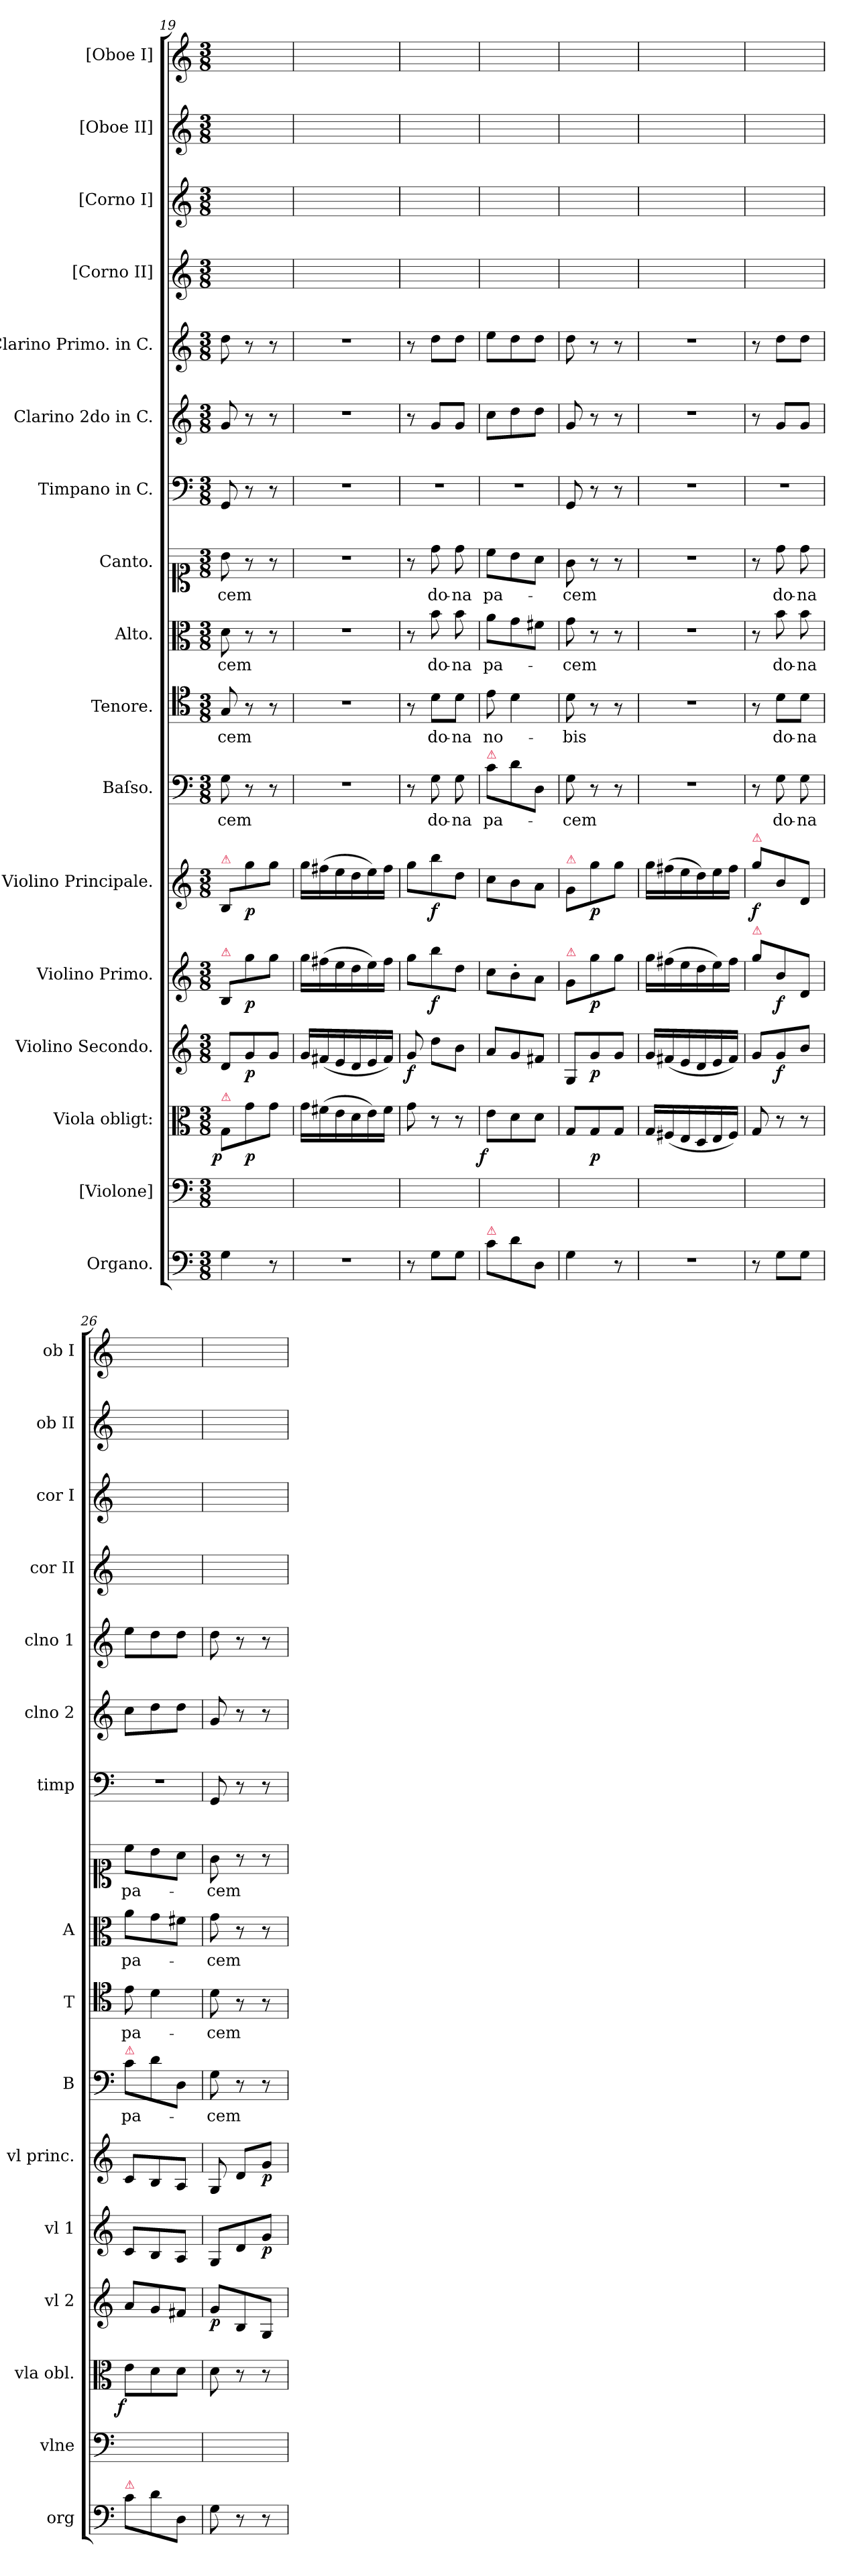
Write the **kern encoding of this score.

**kern	**kern	**kern	**dynam	**kern	**dynam	**kern	**dynam	**kern	**dynam	**kern	**text	**kern	**text	**kern	**text	**kern	**text	**kern	**kern	**kern	**kern	**kern	**kern	**kern
*part17	*part16	*part15	*part15	*part14	*part14	*part13	*part13	*part12	*part12	*part11	*part11	*part10	*part10	*part9	*part9	*part8	*part8	*part7	*part6	*part5	*part4	*part3	*part2	*part1
*staff17	*staff16	*staff15	*staff15	*staff14	*staff14	*staff13	*staff13	*staff12	*staff12	*staff11	*staff11	*staff10	*staff10	*staff9	*staff9	*staff8	*staff8	*staff7	*staff6	*staff5	*staff4	*staff3	*staff2	*staff1
*I"Organo.	*I"[Violone]	*I"Viola obligt:	*	*I"Violino Secondo.	*	*I"Violino Primo.	*	*I"Violino Principale.	*	*I"Baſso.	*	*I"Tenore.	*	*I"Alto.	*	*I"Canto.	*	*I"Timpano in C.	*I"Clarino 2do in C.	*I"Clarino Primo. in C.	*I"[Corno II]	*I"[Corno I]	*I"[Oboe II]	*I"[Oboe I]
*I'org	*I'vlne	*I'vla obl.	*	*I'vl 2	*	*I'vl 1	*	*I'vl princ.	*	*I'B	*	*I'T	*	*I'A	*	*	*	*I'timp	*I'clno 2	*I'clno 1	*I'cor II	*I'cor I	*I'ob II	*I'ob I
*clefF4	*clefF4	*clefC3	*	*clefG2	*	*clefG2	*	*clefG2	*	*clefF4	*	*clefC4	*	*clefC3	*	*clefC1	*	*clefF4	*clefG2	*clefG2	*clefG2	*clefG2	*clefG2	*clefG2
*k[]	*k[]	*k[]	*	*k[]	*	*k[]	*	*k[]	*	*k[]	*	*k[]	*	*k[]	*	*k[]	*	*k[]	*k[]	*k[]	*k[]	*k[]	*k[]	*k[]
*M3/8	*M3/8	*M3/8	*	*M3/8	*	*M3/8	*	*M3/8	*	*M3/8	*	*M3/8	*	*M3/8	*	*M3/8	*	*M3/8	*M3/8	*M3/8	*M3/8	*M3/8	*M3/8	*M3/8
=19	=19	=19	=19	=19	=19	=19	=19	=19	=19	=19	=19	=19	=19	=19	=19	=19	=19	=19	=19	=19	=19	=19	=19	=19
!	!	!	!	!	!	!	!	!LO:TX:a:color=crimson:t=⚠	!	!	!	!	!	!	!	!	!	!	!	!	!	!	!	!
!	!	!	!	!	!	!LO:TX:a:color=crimson:t=⚠	!	!	!	!	!	!	!	!	!	!	!	!	!	!	!	!	!	!
!	!	!LO:TX:a:color=crimson:t=⚠	!	!	!	!	!	!	!	!	!	!	!	!	!	!	!	!	!	!	!	!	!	!
!	!	!	!LO:DY:rj	!	!	!	!	!	!	!	!	!	!	!	!	!	!	!	!	!	!	!	!	!
4G\	4.ryy	8G/L	p	8d/L	.	8B/L	.	8B/L	.	8G\	-cem	8G/	-cem	8d\	cem	8b\	-cem	8GG/	8g/	8dd\	4.ryy	4.ryy	4.ryy	4.ryy
!	!	!	!	!	!	!	!LO:DY:b	!	!LO:DY:b	!	!	!	!	!	!	!	!	!	!	!	!	!	!	!
.	.	8g\	p	8g/	p	8gg\	p	8gg\	p	8r	.	8r	.	8r	.	8r	.	8r	8r	8r	.	.	.	.
8r	.	8g\J	.	8g/J	.	8gg\J	.	8gg\J	.	8r	.	8r	.	8r	.	8r	.	8r	8r	8r	.	.	.	.
=20	=20	=20	=20	=20	=20	=20	=20	=20	=20	=20	=20	=20	=20	=20	=20	=20	=20	=20	=20	=20	=20	=20	=20	=20
4.r	4.ryy	16g\LL	.	16g/LL	.	16gg\LL	.	16gg\LL	.	4.r	.	4.r	.	4.r	.	4.r	.	4.r	4.r	4.r	4.ryy	4.ryy	4.ryy	4.ryy
.	.	(16f#X\	.	(16f#X/	.	(16ff#X\	.	(16ff#X\	.	.	.	.	.	.	.	.	.	.	.	.	.	.	.	.
.	.	16e\	.	16e/	.	16ee\	.	16ee\	.	.	.	.	.	.	.	.	.	.	.	.	.	.	.	.
.	.	16d\	.	16d/	.	16dd\	.	16dd\	.	.	.	.	.	.	.	.	.	.	.	.	.	.	.	.
.	.	16e\)	.	16e/	.	16ee\)	.	16ee\)	.	.	.	.	.	.	.	.	.	.	.	.	.	.	.	.
.	.	16f#\JJ	.	16f#/JJ)	.	16ff#\JJ	.	16ff#\JJ	.	.	.	.	.	.	.	.	.	.	.	.	.	.	.	.
=21	=21	=21	=21	=21	=21	=21	=21	=21	=21	=21	=21	=21	=21	=21	=21	=21	=21	=21	=21	=21	=21	=21	=21	=21
8r	4.ryy	8g\	.	8g/	f	8gg\L	.	8gg\L	.	8r	.	8r	.	8r	.	8r	.	4.r	8r	8r	4.ryy	4.ryy	4.ryy	4.ryy
!	!	!	!	!	!	!	!LO:DY:b	!	!LO:DY:b	!	!	!	!	!	!	!	!	!	!	!	!	!	!	!
8G\L	.	8r	.	8dd\L	.	8bb\	f	8bb\	f	8G\	do-	8d\L	do-	8b\	do-	8dd\	do-	.	8g/L	8dd\L	.	.	.	.
8G\J	.	8r	.	8b\J	.	8dd\J	.	8dd\J	.	8G\	-na	8d\J	-na	8b\	-na	8dd\	-na	.	8g/J	8dd\J	.	.	.	.
=22	=22	=22	=22	=22	=22	=22	=22	=22	=22	=22	=22	=22	=22	=22	=22	=22	=22	=22	=22	=22	=22	=22	=22	=22
!	!	!	!	!	!	!	!	!	!	!LO:TX:a:color=crimson:t=⚠	!	!	!	!	!	!	!	!	!	!	!	!	!	!
!LO:TX:a:color=crimson:t=⚠	!	!	!	!	!	!	!	!	!	!	!	!	!	!	!	!	!	!	!	!	!	!	!	!
!	!	!	!LO:DY:rj	!	!	!	!	!	!	!	!	!	!	!	!	!	!	!	!	!	!	!	!	!
8c\L	4.ryy	8e\L	f	8a/L	.	8cc\L	.	8cc\L	.	8c\L	pa-	8e\	no-	8a\L	pa-	8cc\L	pa-	4.r	8cc\L	8ee\L	4.ryy	4.ryy	4.ryy	4.ryy
8d\	.	8d\	.	8g/	.	8b'\	.	8b\	.	8d\	.	4d\	.	8g\	.	8b\	.	.	8dd\	8dd\	.	.	.	.
8D/J	.	8d\J	.	8f#X/J	.	8a\J	.	8a\J	.	8D/J	.	.	.	8f#X\J	.	8a\J	.	.	8dd\J	8dd\J	.	.	.	.
=23	=23	=23	=23	=23	=23	=23	=23	=23	=23	=23	=23	=23	=23	=23	=23	=23	=23	=23	=23	=23	=23	=23	=23	=23
!	!	!	!	!	!	!	!	!LO:TX:a:color=crimson:t=⚠	!	!	!	!	!	!	!	!	!	!	!	!	!	!	!	!
!	!	!	!	!	!	!LO:TX:a:color=crimson:t=⚠	!	!	!	!	!	!	!	!	!	!	!	!	!	!	!	!	!	!
4G\	4.ryy	8G/L	.	8G/L	.	8g/L	.	8g/L	.	8G\	-cem	8d\	-bis	8g\	-cem	8g\	-cem	8GG/	8g/	8dd\	4.ryy	4.ryy	4.ryy	4.ryy
!	!	!	!	!	!	!	!LO:DY:b	!	!LO:DY:b	!	!	!	!	!	!	!	!	!	!	!	!	!	!	!
.	.	8G/	p	8g/	p	8gg\	p	8gg\	p	8r	.	8r	.	8r	.	8r	.	8r	8r	8r	.	.	.	.
8r	.	8G/J	.	8g/J	.	8gg\J	.	8gg\J	.	8r	.	8r	.	8r	.	8r	.	8r	8r	8r	.	.	.	.
=24	=24	=24	=24	=24	=24	=24	=24	=24	=24	=24	=24	=24	=24	=24	=24	=24	=24	=24	=24	=24	=24	=24	=24	=24
4.r	4.ryy	16G/LL	.	16g/LL	.	16gg\LL	.	16gg\LL	.	4.r	.	4.r	.	4.r	.	4.r	.	4.r	4.r	4.r	4.ryy	4.ryy	4.ryy	4.ryy
.	.	(16F#X/	.	(16f#X/	.	(16ff#X\	.	(16ff#X\	.	.	.	.	.	.	.	.	.	.	.	.	.	.	.	.
.	.	16E/	.	16e/	.	16ee\	.	16ee\	.	.	.	.	.	.	.	.	.	.	.	.	.	.	.	.
.	.	16D/	.	16d/	.	16dd\	.	16dd\)	.	.	.	.	.	.	.	.	.	.	.	.	.	.	.	.
.	.	16E/	.	16e/	.	16ee\)	.	16ee\	.	.	.	.	.	.	.	.	.	.	.	.	.	.	.	.
.	.	16F#/JJ)	.	16f#/JJ)	.	16ff#\JJ	.	16ff#\JJ	.	.	.	.	.	.	.	.	.	.	.	.	.	.	.	.
=25	=25	=25	=25	=25	=25	=25	=25	=25	=25	=25	=25	=25	=25	=25	=25	=25	=25	=25	=25	=25	=25	=25	=25	=25
!	!	!	!	!	!	!	!	!LO:TX:a:color=crimson:t=⚠	!	!	!	!	!	!	!	!	!	!	!	!	!	!	!	!
!	!	!	!	!	!	!LO:TX:a:color=crimson:t=⚠	!	!	!	!	!	!	!	!	!	!	!	!	!	!	!	!	!	!
!	!	!	!	!	!	!	!	!	!LO:DY:b	!	!	!	!	!	!	!	!	!	!	!	!	!	!	!
8r	4.ryy	8G/	.	8g/L	.	8gg\L	.	8gg\L	f	8r	.	8r	.	8r	.	8r	.	4.r	8r	8r	4.ryy	4.ryy	4.ryy	4.ryy
!	!	!	!	!	!	!	!LO:DY:b	!	!	!	!	!	!	!	!	!	!	!	!	!	!	!	!	!
8G\L	.	8r	.	8g/	f	8b/	f	8b/	.	8G\	do-	8d\L	do-	8b\	do-	8dd\	do-	.	8g/L	8dd\L	.	.	.	.
8G\J	.	8r	.	8b/J	.	8d/J	.	8d/J	.	8G\	-na	8d\J	-na	8b\	-na	8dd\	-na	.	8g/J	8dd\J	.	.	.	.
=26	=26	=26	=26	=26	=26	=26	=26	=26	=26	=26	=26	=26	=26	=26	=26	=26	=26	=26	=26	=26	=26	=26	=26	=26
!	!	!	!	!	!	!	!	!	!	!LO:TX:a:color=crimson:t=⚠	!	!	!	!	!	!	!	!	!	!	!	!	!	!
!LO:TX:a:color=crimson:t=⚠	!	!	!	!	!	!	!	!	!	!	!	!	!	!	!	!	!	!	!	!	!	!	!	!
!	!	!	!LO:DY:rj	!	!	!	!	!	!	!	!	!	!	!	!	!	!	!	!	!	!	!	!	!
8c\L	4.ryy	8e\L	f	8a/L	.	8c/L	.	8c/L	.	8c\L	pa-	8e\	pa-	8a\L	pa-	8cc\L	pa-	4.r	8cc\L	8ee\L	4.ryy	4.ryy	4.ryy	4.ryy
8d\	.	8d\	.	8g/	.	8B/	.	8B/	.	8d\	.	4d\	.	8g\	.	8b\	.	.	8dd\	8dd\	.	.	.	.
8D/J	.	8d\J	.	8f#X/J	.	8A/J	.	8A/J	.	8D/J	.	.	.	8f#X\J	.	8a\J	.	.	8dd\J	8dd\J	.	.	.	.
=27	=27	=27	=27	=27	=27	=27	=27	=27	=27	=27	=27	=27	=27	=27	=27	=27	=27	=27	=27	=27	=27	=27	=27	=27
8G\	4.ryy	8d\	.	8g/L	p	8G/L	.	8G/	.	8G\	-cem	8d\	-cem	8g\	-cem	8g\	-cem	8GG/	8g/	8dd\	4.ryy	4.ryy	4.ryy	4.ryy
8r	.	8r	.	8B/	.	8d/	.	8d/L	.	8r	.	8r	.	8r	.	8r	.	8r	8r	8r	.	.	.	.
!	!	!	!	!	!	!	!LO:DY:b	!	!LO:DY:b	!	!	!	!	!	!	!	!	!	!	!	!	!	!	!
8r	.	8r	.	8G/J	.	8g/J	p	8g/J	p	8r	.	8r	.	8r	.	8r	.	8r	8r	8r	.	.	.	.
=	=	=	=	=	=	=	=	=	=	=	=	=	=	=	=	=	=	=	=	=	=	=	=	=
*-	*-	*-	*-	*-	*-	*-	*-	*-	*-	*-	*-	*-	*-	*-	*-	*-	*-	*-	*-	*-	*-	*-	*-	*-
